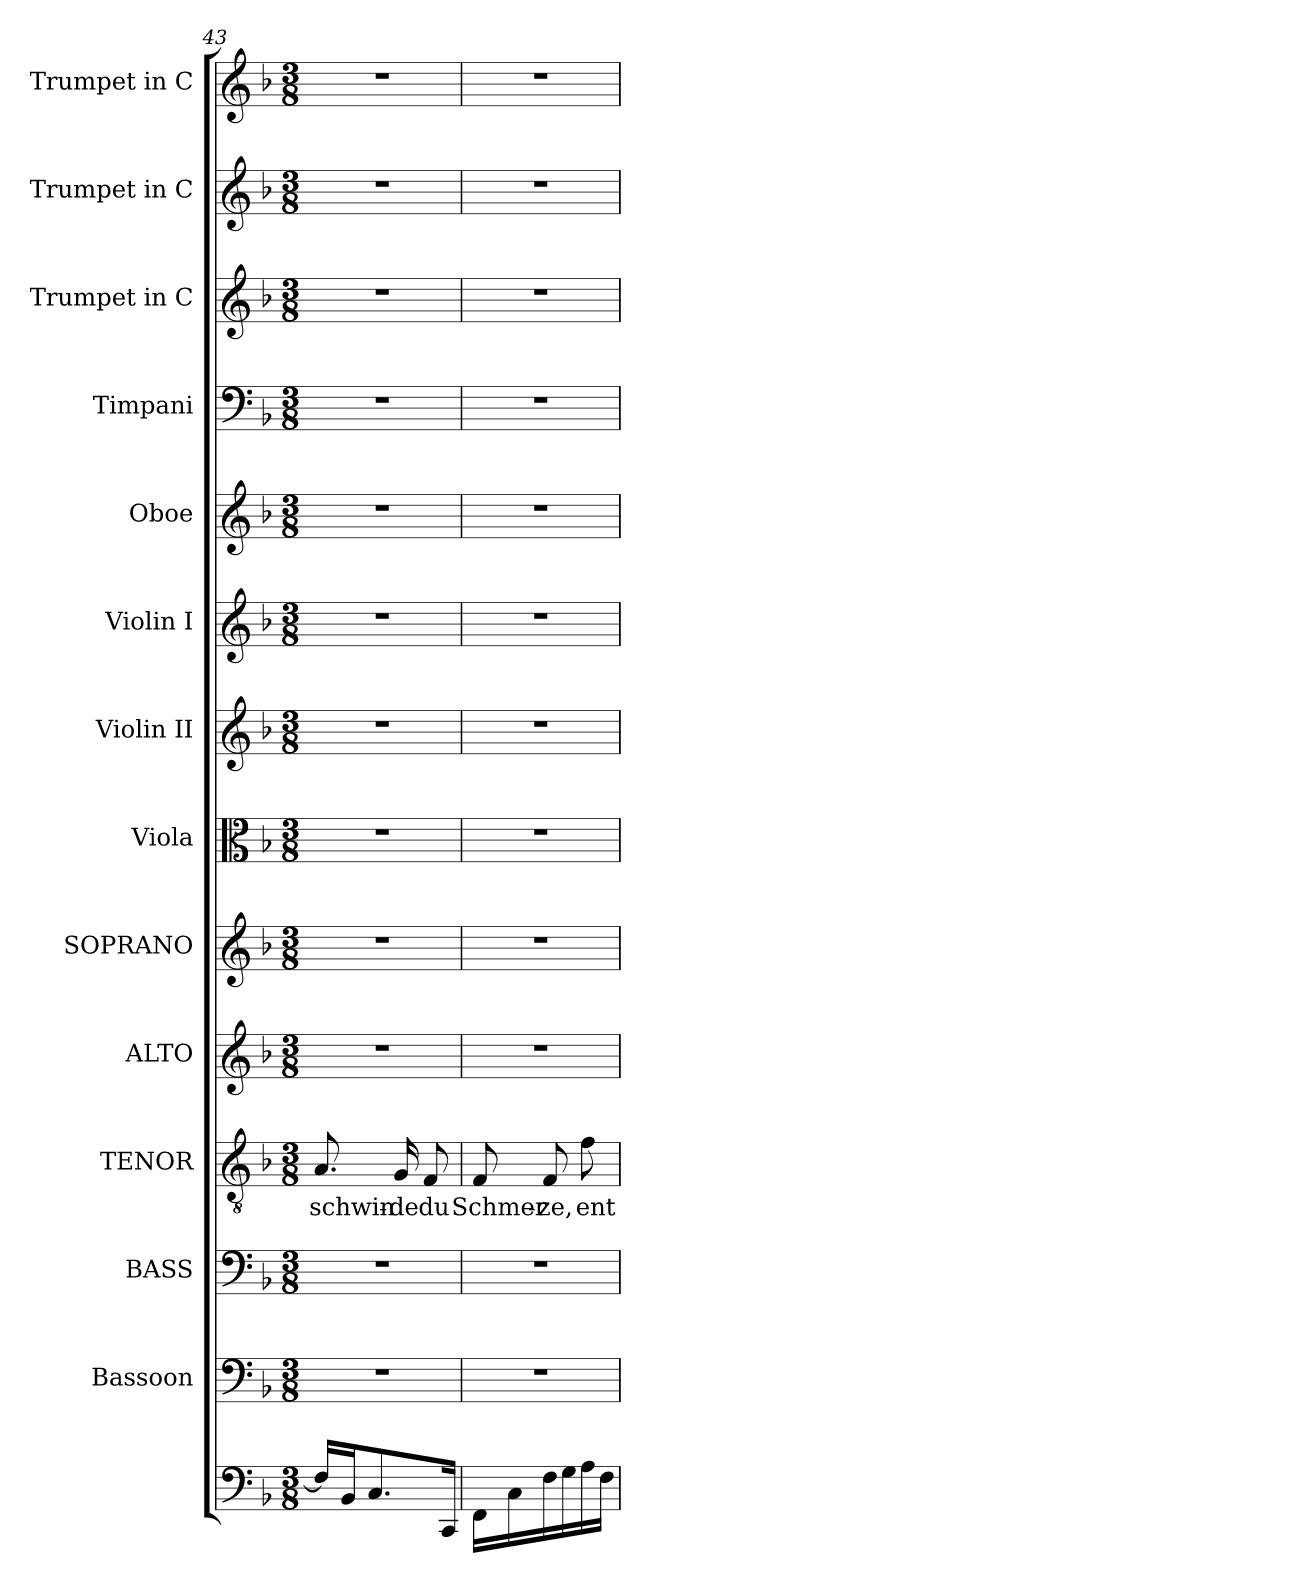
**kern	**kern	**kern	**kern	**text	**kern	**kern	**kern	**kern	**kern	**kern	**kern	**kern	**kern	**kern
*part14	*part13	*part12	*part11	*part11	*part10	*part9	*part8	*part7	*part6	*part5	*part4	*part3	*part2	*part1
*staff14	*staff13	*staff12	*staff11	*staff11	*staff10	*staff9	*staff8	*staff7	*staff6	*staff5	*staff4	*staff3	*staff2	*staff1
*	*I"Bassoon	*I"BASS	*I"TENOR	*	*I"ALTO	*I"SOPRANO	*I"Viola	*I"Violin II	*I"Violin I	*I"Oboe	*I"Timpani	*I"Trumpet in C	*I"Trumpet in C	*I"Trumpet in C
*	*	*	*	*	*I'Alto	*I'Soprano	*I'Viola	*I'Violin II	*I'Violin I	*I'Oboe	*I'Timp.	*	*	*
*clefF4	*clefF4	*clefF4	*clefGv2	*	*clefG2	*clefG2	*clefC3	*clefG2	*clefG2	*clefG2	*clefF4	*clefG2	*clefG2	*clefG2
*	*	*	*ITrd7c12	*	*	*	*	*	*	*	*	*	*	*
*k[b-]	*k[b-]	*k[b-]	*k[b-]	*	*k[b-]	*k[b-]	*k[b-]	*k[b-]	*k[b-]	*k[b-]	*k[b-]	*k[b-]	*k[b-]	*k[b-]
*F:	*F:	*F:	*F:	*	*F:	*F:	*F:	*F:	*F:	*F:	*F:	*F:	*F:	*F:
*M3/8	*M3/8	*M3/8	*M3/8	*	*M3/8	*M3/8	*M3/8	*M3/8	*M3/8	*M3/8	*M3/8	*M3/8	*M3/8	*M3/8
=43	=43	=43	=43	=43	=43	=43	=43	=43	=43	=43	=43	=43	=43	=43
!	!LO:N:vis=1	!LO:N:vis=1	!	!	!	!	!	!	!	!	!	!	!	!
!	!	!	!	!LO:LY:b:color=#000000	!LO:N:vis=1	!LO:N:vis=1	!LO:N:vis=1	!LO:N:vis=1	!LO:N:vis=1	!LO:N:vis=1	!LO:N:vis=1	!LO:N:vis=1	!LO:N:vis=1	!LO:N:vis=1
16Fi/LL]	4.r	4.r	8.AAi/	-schwin-	4.r	4.r	4.r	4.r	4.r	4.r	4.r	4.r	4.r	4.r
16BB-i/J	.	.	.	.	.	.	.	.	.	.	.	.	.	.
8.Ci/	.	.	.	.	.	.	.	.	.	.	.	.	.	.
!	!	!	!	!LO:LY:b:color=#000000	!	!	!	!	!	!	!	!	!	!
.	.	.	16GGi/	-de	.	.	.	.	.	.	.	.	.	.
!	!	!	!	!LO:LY:b:color=#000000	!	!	!	!	!	!	!	!	!	!
.	.	.	8FFi/	du	.	.	.	.	.	.	.	.	.	.
16CCi/Jk	.	.	.	.	.	.	.	.	.	.	.	.	.	.
=44	=44	=44	=44	=44	=44	=44	=44	=44	=44	=44	=44	=44	=44	=44
!	!LO:N:vis=1	!LO:N:vis=1	!	!	!	!	!	!	!	!	!	!	!	!
!	!	!	!	!LO:LY:b:color=#000000	!LO:N:vis=1	!LO:N:vis=1	!LO:N:vis=1	!LO:N:vis=1	!LO:N:vis=1	!LO:N:vis=1	!LO:N:vis=1	!LO:N:vis=1	!LO:N:vis=1	!LO:N:vis=1
16FFi\LL	4.r	4.r	8FFi/	Schmer-	4.r	4.r	4.r	4.r	4.r	4.r	4.r	4.r	4.r	4.r
16Ci\	.	.	.	.	.	.	.	.	.	.	.	.	.	.
!	!	!	!	!LO:LY:b:color=#000000	!	!	!	!	!	!	!	!	!	!
16Fi\	.	.	8FFi/	-ze,	.	.	.	.	.	.	.	.	.	.
16Gi\	.	.	.	.	.	.	.	.	.	.	.	.	.	.
!	!	!	!	!LO:LY:b:color=#000000	!	!	!	!	!	!	!	!	!	!
16Ai\	.	.	8Fi\	ent-	.	.	.	.	.	.	.	.	.	.
16Fi\JJ	.	.	.	.	.	.	.	.	.	.	.	.	.	.
=	=	=	=	=	=	=	=	=	=	=	=	=	=	=
*-	*-	*-	*-	*-	*-	*-	*-	*-	*-	*-	*-	*-	*-	*-
